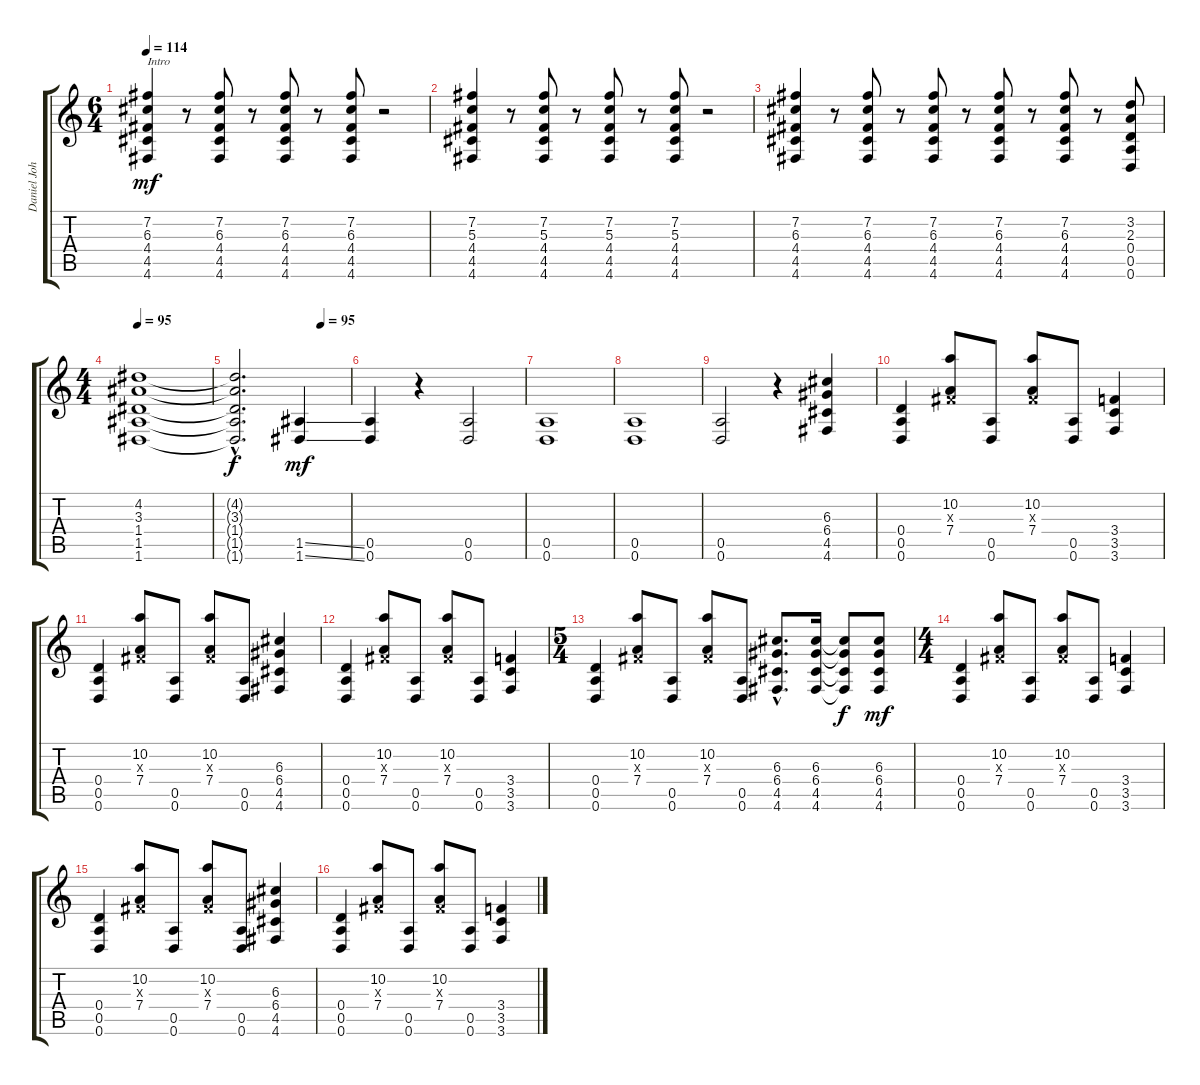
\track ("Daniel Johns Gtr2" "Daniel Joh") {instrument distortionguitar}
\staff {score tabs}
\tuning (E4 B3 G3 D3 A2 D2) {hide}
\ts (6 4)
\tempo 114
\clef g2
\ks c
(7.2 6.3 4.4 4.5 4.6).4{txt "Intro" dy mf instrument distortionguitar} r.8 (7.2 6.3 4.4 4.5 4.6).8 r.8 (7.2 6.3 4.4 4.5 4.6).8 r.8 (7.2 6.3 4.4 4.5 4.6).8 r.2 |
(7.2 5.3 4.4 4.5 4.6).4 r.8 (7.2 5.3 4.4 4.5 4.6).8 r.8 (7.2 5.3 4.4 4.5 4.6).8 r.8 (7.2 5.3 4.4 4.5 4.6).8 r.2 |
(7.2 6.3 4.4 4.5 4.6).4 r.8 (7.2 6.3 4.4 4.5 4.6).8 r.8 (7.2 6.3 4.4 4.5 4.6).8 r.8 (7.2 6.3 4.4 4.5 4.6).8 r.8 (7.2 6.3 4.4 4.5 4.6).8 r.8 (3.2 2.3 0.4 0.5 0.6).8 |
\ts (4 4)
\tempo 95
(4.2 3.3 1.4 1.5 1.6).1 |
\tempo (95 0.75)
(4.2{hac t} 3.3{hac t} 1.4{hac t} 1.5{hac t} 1.6{hac t}).2{d dy f} (1.5{ss} 1.6{ss}).4{dy mf} |
(0.5 0.6).4 r.4 (0.5 0.6).2 |
(0.5 0.6).1 |
(0.5 0.6).1 |
(0.5 0.6).2 r.4 (6.3 6.4 4.5 4.6).4 |
(0.4 0.5 0.6).4 (10.2 -1.3{x} 7.4).8 (0.5 0.6).8 (10.2 -1.3{x} 7.4).8 (0.5 0.6).8 (3.4 3.5 3.6).4 |
(0.4 0.5 0.6).4 (10.2 -1.3{x} 7.4).8 (0.5 0.6).8 (10.2 -1.3{x} 7.4).8 (0.5 0.6).8 (6.3 6.4 4.5 4.6).4 |
(0.4 0.5 0.6).4 (10.2 -1.3{x} 7.4).8 (0.5 0.6).8 (10.2 -1.3{x} 7.4).8 (0.5 0.6).8 (3.4 3.5 3.6).4 |
\ts (5 4)
(0.4 0.5 0.6).4 (10.2 -1.3{x} 7.4).8 (0.5 0.6).8 (10.2 -1.3{x} 7.4).8 (0.5 0.6).8 (6.3{hac} 6.4{hac} 4.5{hac} 4.6{hac}).8{d} (6.3 6.4 4.5 4.6).16 (6.3{t} 6.4{t} 4.5{t} 4.6{t}).8{dy f} (6.3 6.4 4.5 4.6).8{dy mf} |
\ts (4 4)
(0.4 0.5 0.6).4 (10.2 -1.3{x} 7.4).8 (0.5 0.6).8 (10.2 -1.3{x} 7.4).8 (0.5 0.6).8 (3.4 3.5 3.6).4 |
(0.4 0.5 0.6).4 (10.2 -1.3{x} 7.4).8 (0.5 0.6).8 (10.2 -1.3{x} 7.4).8 (0.5 0.6).8 (6.3 6.4 4.5 4.6).4 |
(0.4 0.5 0.6).4 (10.2 -1.3{x} 7.4).8 (0.5 0.6).8 (10.2 -1.3{x} 7.4).8 (0.5 0.6).8 (3.4 3.5 3.6).4
